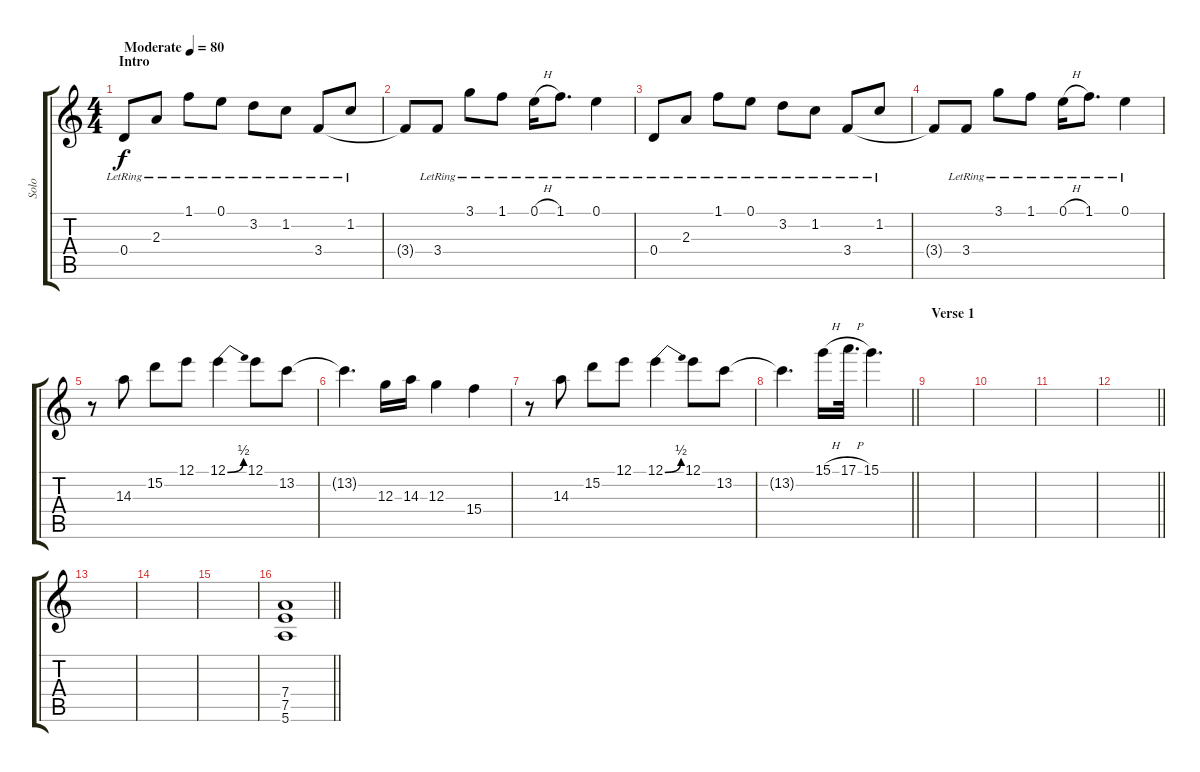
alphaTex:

\track ("Solo" "Solo") {instrument overdrivenguitar}
\staff {score tabs}
\tuning (E4 B3 G3 D3 A2 E2) {hide}
\ts (4 4)
\section ("" "Intro")
\tempo (80 "Moderate")
\clef g2
\ks c
0.4{lr}.8{dy f instrument overdrivenguitar} 2.3{lr}.8 1.1{lr}.8 0.1{lr}.8 3.2{lr}.8 1.2{lr}.8 3.4{lr}.8 1.2{lr}.8 |
3.4{t}.8 3.4{lr}.8 3.1{lr}.8 1.1{lr}.8 0.1{h lr}.16 1.1{lr}.8{d} 0.1{lr}.4 |
0.4{lr}.8 2.3{lr}.8 1.1{lr}.8 0.1{lr}.8 3.2{lr}.8 1.2{lr}.8 3.4{lr}.8 1.2{lr}.8 |
3.4{t}.8 3.4{lr}.8 3.1{lr}.8 1.1{lr}.8 0.1{h lr}.16 1.1{lr}.8{d} 0.1{lr}.4 |
r.8 14.3.8 15.2.8 12.1.8 12.1{be (bend 0 0 60 2)}.4 12.1.8 13.2.8 |
13.2{t}.4{d} 12.3.16 14.3.16 12.3.4 15.4.4 |
r.8 14.3.8 15.2.8 12.1.8 12.1{be (bend 0 0 60 2)}.4 12.1.8 13.2.8 |
\barLineRight lightlight
13.2{t}.4{d} 15.1{h}.16 17.1{h}.32{d} 15.1.4{d} |
\section ("" "Verse 1")
|
|
|
\barLineRight lightlight
|
|
|
|
\barLineRight lightlight
(7.4 7.5 5.6).1
